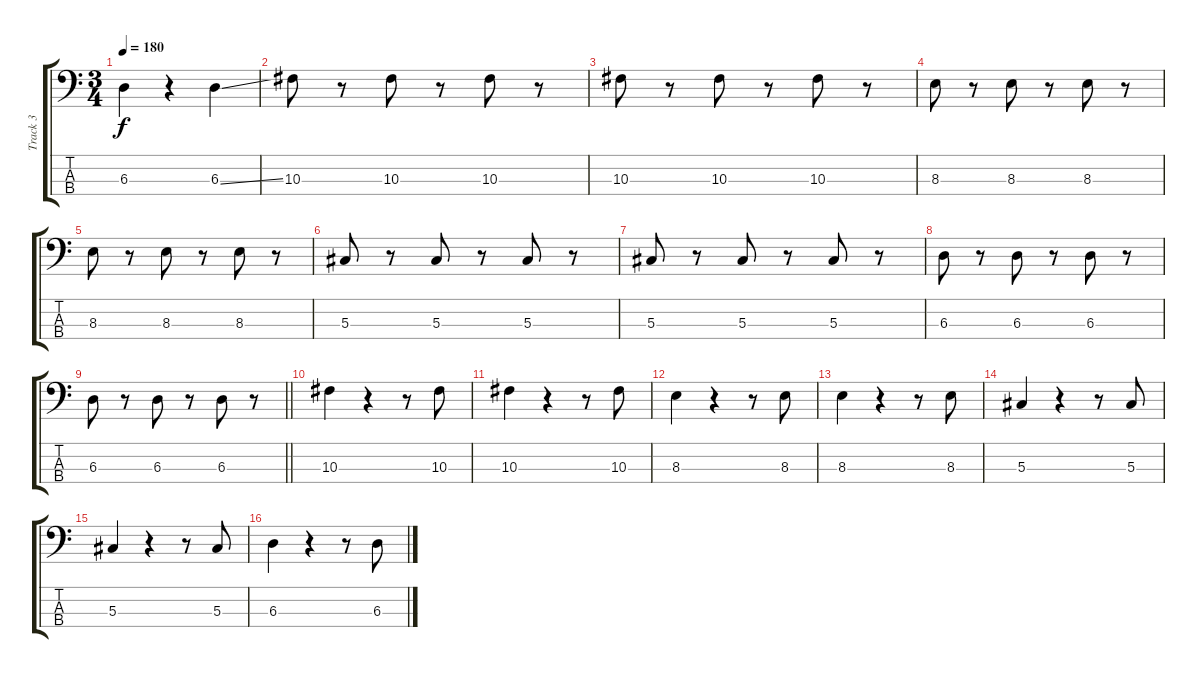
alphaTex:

\track ("Track 3" "Track 3") {instrument electricbassfinger}
\staff {score tabs}
\tuning (Gb2 Db2 Ab1 Db1) {hide}
\ts (3 4)
\tempo 180
\clef f4
\ks c
6.3.4{dy f} r.4 6.3{ss}.4 |
10.3.8 r.8 10.3.8 r.8 10.3.8 r.8 |
10.3.8 r.8 10.3.8 r.8 10.3.8 r.8 |
8.3.8 r.8 8.3.8 r.8 8.3.8 r.8 |
8.3.8 r.8 8.3.8 r.8 8.3.8 r.8 |
5.3.8 r.8 5.3.8 r.8 5.3.8 r.8 |
5.3.8 r.8 5.3.8 r.8 5.3.8 r.8 |
6.3.8 r.8 6.3.8 r.8 6.3.8 r.8 |
\barLineRight lightlight
6.3.8 r.8 6.3.8 r.8 6.3.8 r.8 |
10.3.4 r.4 r.8 10.3.8 |
10.3.4 r.4 r.8 10.3.8 |
8.3.4 r.4 r.8 8.3.8 |
8.3.4 r.4 r.8 8.3.8 |
5.3.4 r.4 r.8 5.3.8 |
5.3.4 r.4 r.8 5.3.8 |
6.3.4 r.4 r.8 6.3.8
